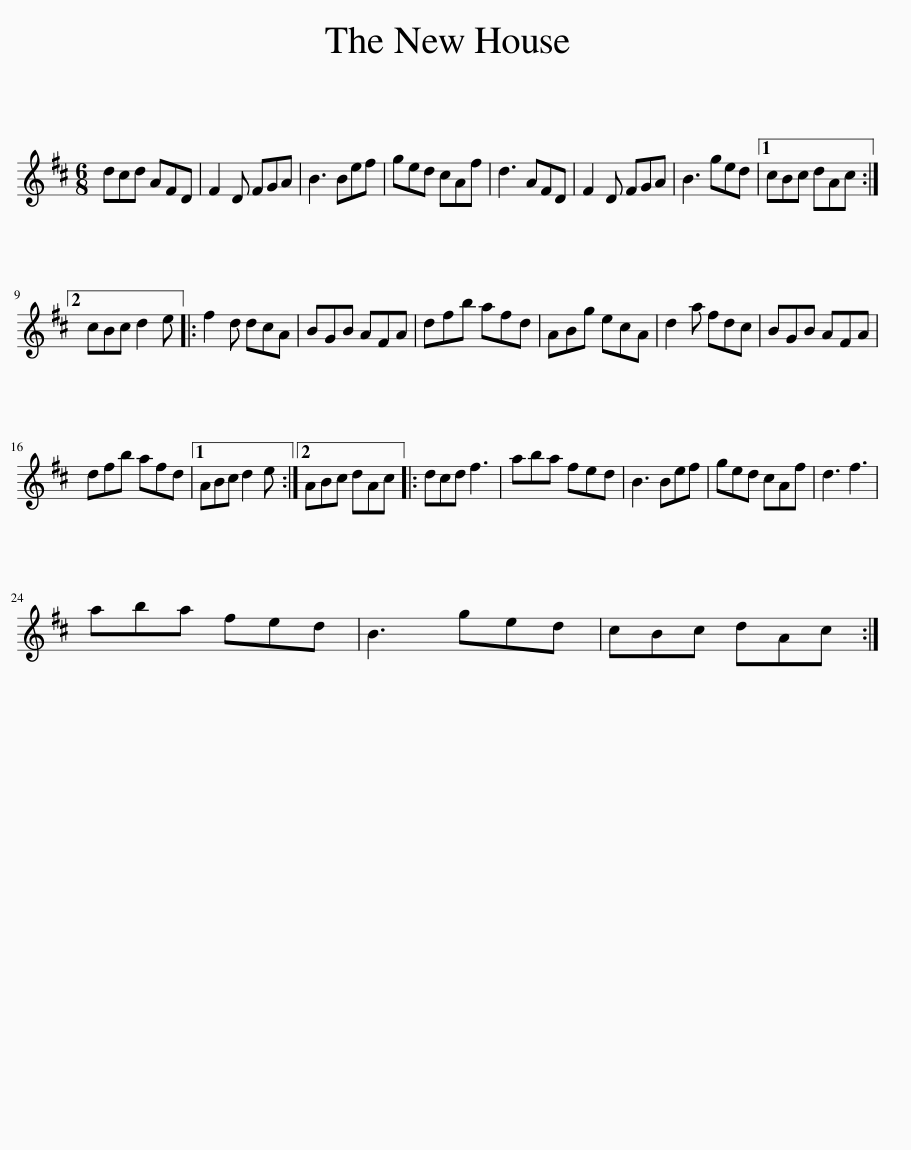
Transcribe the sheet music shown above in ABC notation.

X:1
L:1/8
M:6/8
I:linebreak $
K:D
V:1 treble
V:1
 dcd AFD | F2 D FGA | B3 Bef | ged cAf | d3 AFD | %5
 F2 D FGA | B3 ged |1 cBc dAc :|2$ cBc d2 e |: f2 d dcA | %10
 BGB AFA | dfb afd | ABg ecA | d2 a fdc | BGB AFA |$ %15
 dfb afd |1 ABc d2 e :|2 ABc dAc |: dcd f3 | aba fed | %20
 B3 Bef | ged cAf | d3 f3 |$ aba fed | B3 ged | %25
 cBc dAc :| %26
